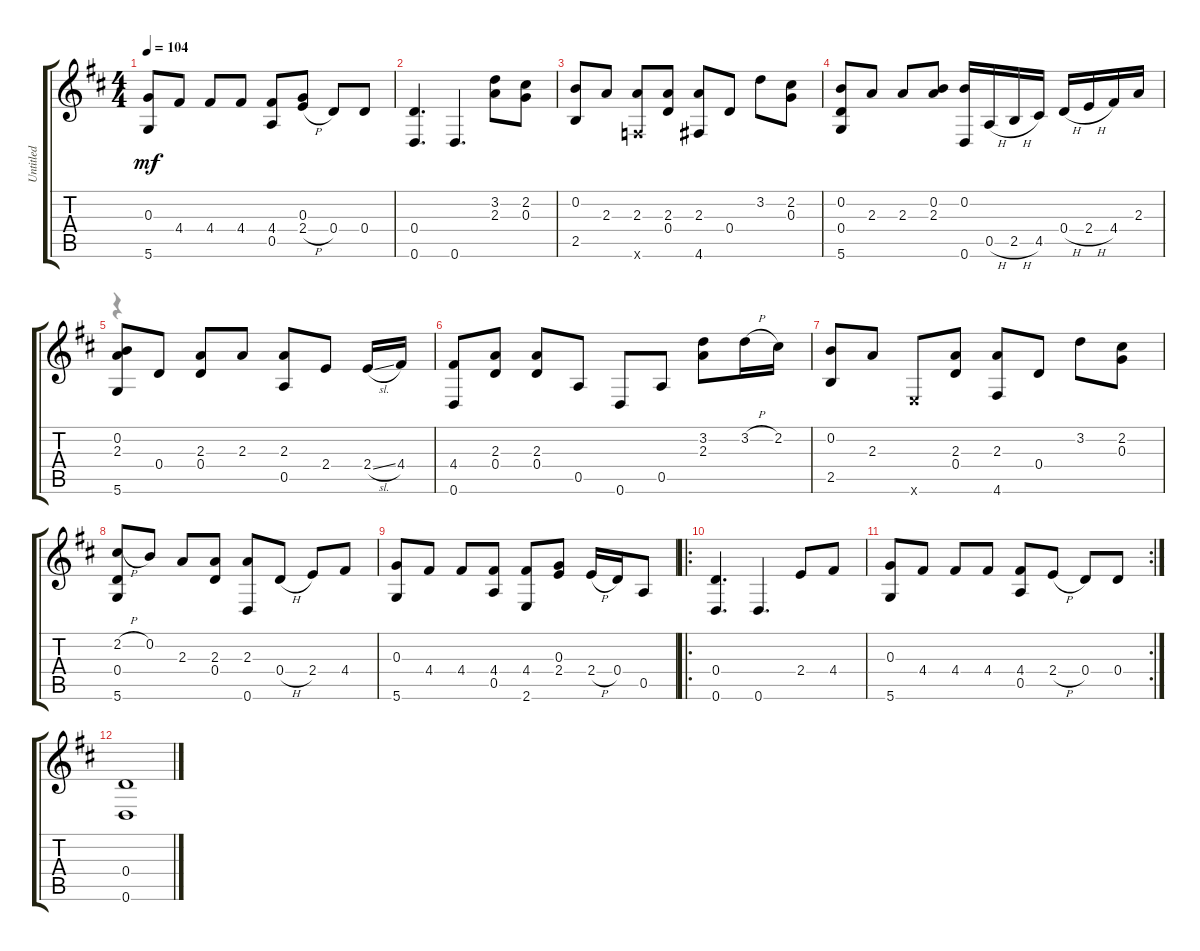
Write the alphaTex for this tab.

\track ("Untitled" "Untitled") {instrument acousticguitarnylon}
\staff {score tabs}
\tuning (E4 B3 G3 D3 A2 D2) {hide}
\voice
\ts (4 4)
\tempo 104
\clef g2
\ks d
(0.3 5.6).8{dy mf} 4.4.8 4.4.8 4.4.8 (4.4 0.5).8 (0.3 2.4{h}).8 0.4.8 0.4.8 |
(0.4 0.6).4{d} 0.6.4{d} (3.2 2.3).8 (2.2 0.3).8 |
(0.2 2.5).8 2.3.8 (2.3 3.6{x}).8 (2.3 0.4).8 (2.3 4.6).8 0.4.8 3.2.8 (2.2 0.3).8 |
(0.2 0.4 5.6).8 2.3.8 2.3.8 (0.2 2.3).8 (0.2 0.6).16 0.5{h}.16 2.5{h}.16 4.5.16 0.4{h}.16 2.4{h}.16 4.4.16 2.3.16 |
(0.2 2.3 5.6).8 0.4.8 (2.3 0.4).8 2.3.8 (2.3 0.5).8 2.4.8 2.4{sl}.16 4.4.16 |
(4.4 0.6).8 (2.3 0.4).8 (2.3 0.4).8 0.5.8 0.6.8 0.5.8 (3.2 2.3).8 3.2{h}.16 2.2.16 |
(0.2 2.5).8 2.3.8 2.6{x}.8 (2.3 0.4).8 (2.3 4.6).8 0.4.8 3.2.8 (2.2 0.3).8 |
(2.2{h} 0.4 5.6).8 0.2.8 2.3.8 (2.3 0.4).8 (2.3 0.6).8 0.4{h}.8 2.4.8 4.4.8 |
(0.3 5.6).8 4.4.8 4.4.8 (4.4 0.5).8 (4.4 2.6).8 (0.3 2.4).8 2.4{h}.16 0.4.16 0.5.8 |
\ro
(0.4 0.6).4{d} 0.6.4{d} 2.4.8 4.4.8 |
\rc 2
(0.3 5.6).8 4.4.8 4.4.8 4.4.8 (4.4 0.5).8 2.4{h}.8 0.4.8 0.4.8 |
(0.4 0.6).1
\voice
\clef g2
\ottava regular
\simile none
\ks d
|
|
|
|
r.4 |
|
|
|
|
|
|
